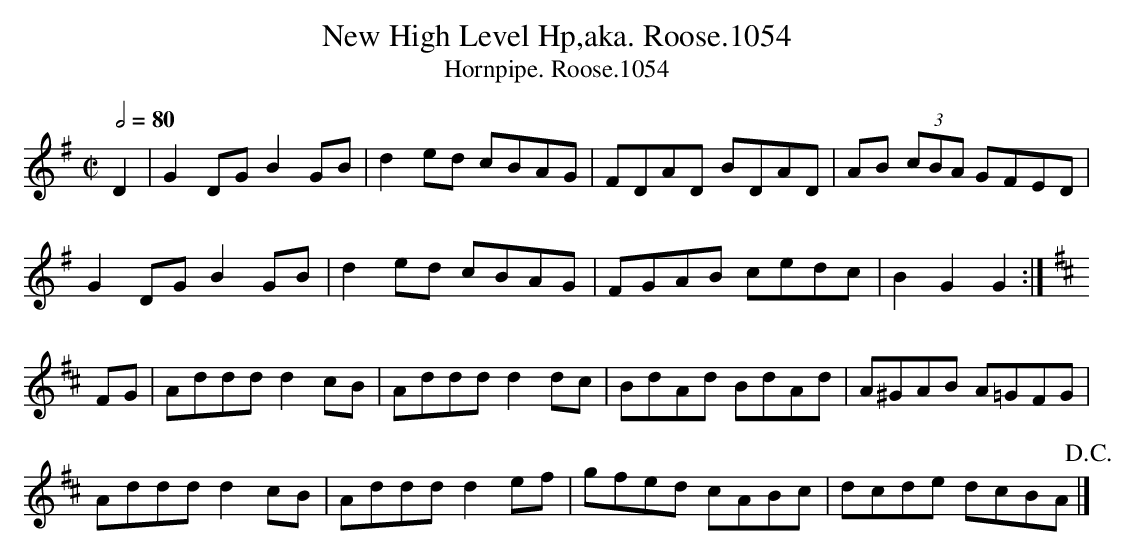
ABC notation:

X:1
T:New High Level Hp,aka. Roose.1054
T:Hornpipe. Roose.1054
M:C|
L:1/8
Q:1/2=80
K:G
D2| G2DGB2GB | d2ed cBAG | FDAD BDAD | AB (3cBA GFED |
G2DGB2GB | d2ed cBAG | FGAB cedc | B2G2G2:|
K:D
FG | Addd d2cB | Adddd2dc | BdAd BdAd | A^GAB A=GFG |
Addd d2cB | Addd d2ef | gfed cABc | dcde dcBA !D.C.!|]
